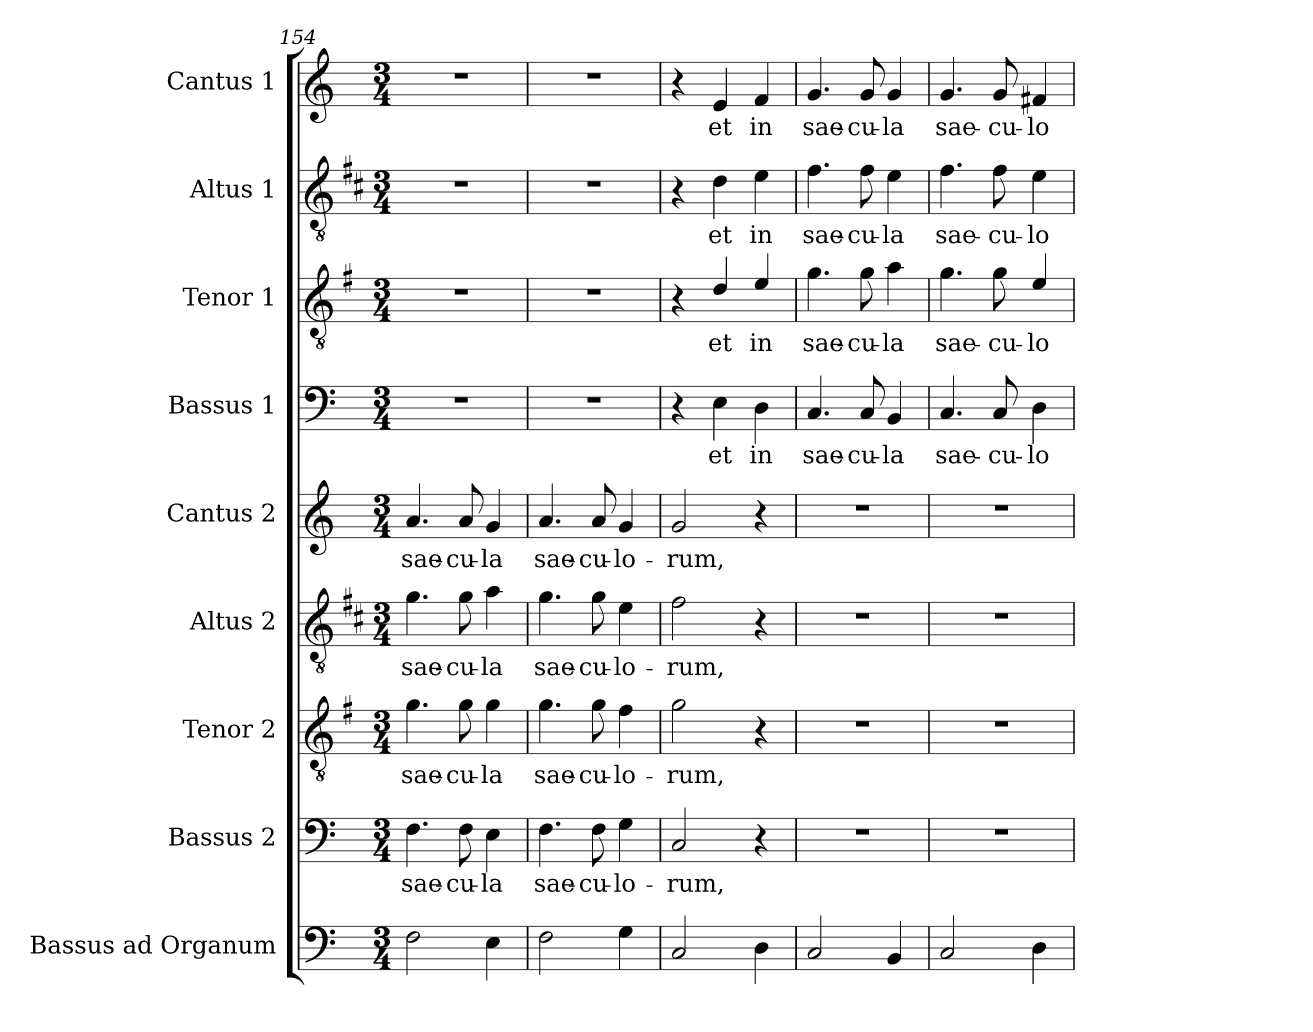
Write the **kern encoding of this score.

**kern	**kern	**text	**kern	**text	**kern	**text	**kern	**text	**kern	**text	**kern	**text	**kern	**text	**kern	**text
*part9	*part8	*part8	*part7	*part7	*part6	*part6	*part5	*part5	*part4	*part4	*part3	*part3	*part2	*part2	*part1	*part1
*staff9	*staff8	*staff8	*staff7	*staff7	*staff6	*staff6	*staff5	*staff5	*staff4	*staff4	*staff3	*staff3	*staff2	*staff2	*staff1	*staff1
*I"Bassus ad Organum	*I"Bassus 2	*	*I"Tenor 2	*	*I"Altus 2	*	*I"Cantus 2	*	*I"Bassus 1	*	*I"Tenor 1	*	*I"Altus 1	*	*I"Cantus 1	*
*I'Org	*I'B2	*	*I'T2	*	*I'A2	*	*I'C2	*	*I'B1	*	*I'T1	*	*I'A1	*	*I'C1	*
*clefF4	*clefF4	*	*clefGv2	*	*clefGv2	*	*clefG2	*	*clefF4	*	*clefGv2	*	*clefGv2	*	*clefG2	*
*	*	*	*ITrd4c7	*	*ITrd1c2	*	*	*	*	*	*ITrd4c7	*	*ITrd1c2	*	*	*
*k[]	*k[]	*	*k[]	*	*k[]	*	*k[]	*	*k[]	*	*k[]	*	*k[]	*	*k[]	*
*C:	*C:	*	*C:	*	*C:	*	*C:	*	*C:	*	*C:	*	*C:	*	*C:	*
*M3/4	*M3/4	*	*M3/4	*	*M3/4	*	*M3/4	*	*M3/4	*	*M3/4	*	*M3/4	*	*M3/4	*
=154	=154	=154	=154	=154	=154	=154	=154	=154	=154	=154	=154	=154	=154	=154	=154	=154
!	!	!LO:LY:b	!	!LO:LY:b	!	!LO:LY:b	!	!LO:LY:b	!	!	!	!	!	!	!	!
2F\	4.F\	sae-	4.c\	sae-	4.f\	sae-	4.a/	sae-	2.r	.	2.r	.	2.r	.	2.r	.
!	!	!LO:LY:b	!	!LO:LY:b	!	!LO:LY:b	!	!LO:LY:b	!	!	!	!	!	!	!	!
.	8F\	-cu-	8c\	-cu-	8f\	-cu-	8a/	-cu-	.	.	.	.	.	.	.	.
!	!	!LO:LY:b	!	!LO:LY:b	!	!LO:LY:b	!	!LO:LY:b	!	!	!	!	!	!	!	!
4E\	4E\	-la	4c\	-la	4g\	-la	4g/	-la	.	.	.	.	.	.	.	.
!!LO:LB:g=z
=155	=155	=155	=155	=155	=155	=155	=155	=155	=155	=155	=155	=155	=155	=155	=155	=155
!	!	!LO:LY:b	!	!LO:LY:b	!	!LO:LY:b	!	!LO:LY:b	!	!	!	!	!	!	!	!
2F\	4.F\	sae-	4.c\	sae-	4.f\	sae-	4.a/	sae-	2.r	.	2.r	.	2.r	.	2.r	.
!	!	!LO:LY:b	!	!LO:LY:b	!	!LO:LY:b	!	!LO:LY:b	!	!	!	!	!	!	!	!
.	8F\	-cu-	8c\	-cu-	8f\	-cu-	8a/	-cu-	.	.	.	.	.	.	.	.
!	!	!LO:LY:b	!	!LO:LY:b	!	!LO:LY:b	!	!LO:LY:b	!	!	!	!	!	!	!	!
4G\	4G\	-lo-	4B\	-lo-	4d\	-lo-	4g/	-lo-	.	.	.	.	.	.	.	.
=156	=156	=156	=156	=156	=156	=156	=156	=156	=156	=156	=156	=156	=156	=156	=156	=156
!	!	!LO:LY:b	!	!LO:LY:b	!	!LO:LY:b	!	!LO:LY:b	!	!	!	!	!	!	!	!
2C/	2C/	-rum,	2c\	-rum,	2e\	-rum,	2g/	-rum,	4r	.	4r	.	4r	.	4r	.
!	!	!	!	!	!	!	!	!	!	!LO:LY:b	!	!LO:LY:b	!	!LO:LY:b	!	!LO:LY:b
.	.	.	.	.	.	.	.	.	4E\	et	4G/	et	4c\	et	4e/	et
!	!	!	!	!	!	!	!	!	!	!LO:LY:b	!	!LO:LY:b	!	!LO:LY:b	!	!LO:LY:b
4D\	4r	.	4r	.	4r	.	4r	.	4D\	in	4A/	in	4d\	in	4f/	in
=157	=157	=157	=157	=157	=157	=157	=157	=157	=157	=157	=157	=157	=157	=157	=157	=157
!	!	!	!	!	!	!	!	!	!	!LO:LY:b	!	!LO:LY:b	!	!LO:LY:b	!	!LO:LY:b
2C/	2.r	.	2.r	.	2.r	.	2.r	.	4.C/	sae-	4.c\	sae-	4.e\	sae-	4.g/	sae-
!	!	!	!	!	!	!	!	!	!	!LO:LY:b	!	!LO:LY:b	!	!LO:LY:b	!	!LO:LY:b
.	.	.	.	.	.	.	.	.	8C/	-cu-	8c\	-cu-	8e\	-cu-	8g/	-cu-
!	!	!	!	!	!	!	!	!	!	!LO:LY:b	!	!LO:LY:b	!	!LO:LY:b	!	!LO:LY:b
4BB/	.	.	.	.	.	.	.	.	4BB/	-la	4d\	-la	4d\	-la	4g/	-la
=158	=158	=158	=158	=158	=158	=158	=158	=158	=158	=158	=158	=158	=158	=158	=158	=158
!	!	!	!	!	!	!	!	!	!	!LO:LY:b	!	!LO:LY:b	!	!LO:LY:b	!	!LO:LY:b
2C/	2.r	.	2.r	.	2.r	.	2.r	.	4.C/	sae-	4.c\	sae-	4.e\	sae-	4.g/	sae-
!	!	!	!	!	!	!	!	!	!	!LO:LY:b	!	!LO:LY:b	!	!LO:LY:b	!	!LO:LY:b
.	.	.	.	.	.	.	.	.	8C/	-cu-	8c\	-cu-	8e\	-cu-	8g/	-cu-
!	!	!	!	!	!	!	!	!	!	!LO:LY:b	!	!LO:LY:b	!	!LO:LY:b	!	!LO:LY:b
4D\	.	.	.	.	.	.	.	.	4D\	-lo-	4A/	-lo-	4d\	-lo-	4f#X/	-lo-
=	=	=	=	=	=	=	=	=	=	=	=	=	=	=	=	=
*-	*-	*-	*-	*-	*-	*-	*-	*-	*-	*-	*-	*-	*-	*-	*-	*-
